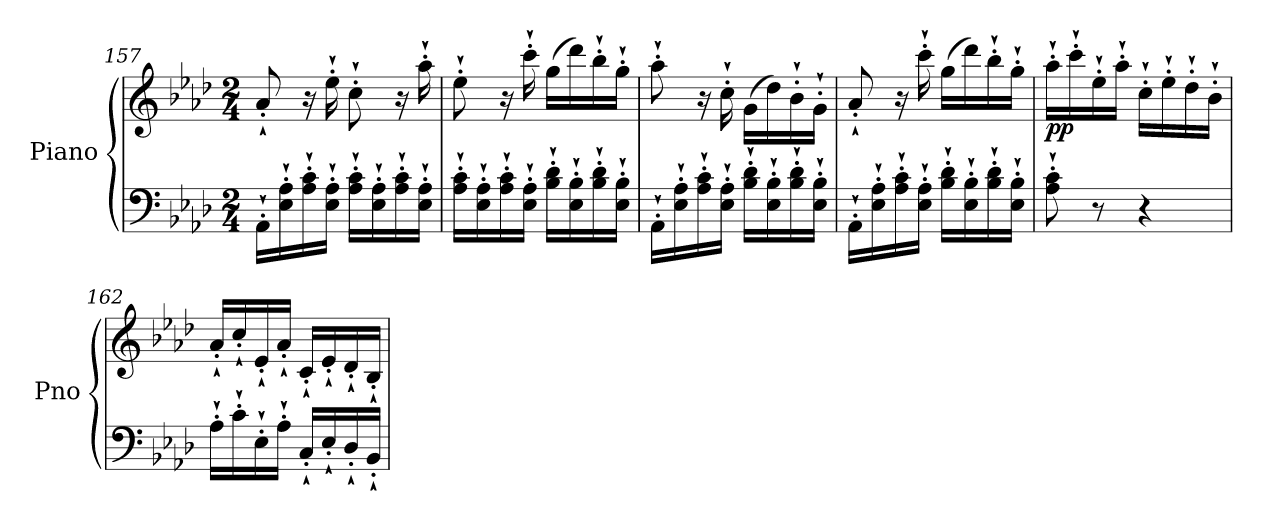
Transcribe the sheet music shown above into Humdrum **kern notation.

**kern	**kern	**dynam
*part1	*part1	*part1
*staff2	*staff1	*staff1/2
*I"Piano	*	*
*I'Pno	*	*
*clefF4	*clefG2	*
*k[b-e-a-d-]	*k[b-e-a-d-]	*
*M2/4	*M2/4	*
=157	=157	=157
!	!	!LO:DY:b
16AA-`'\LL	8a-`'/	other-dynamics
16E-\`' 16A-\`'	.	.
16A-\`' 16c\`'	16r	.
16E-\`' 16A-\`'JJ	16ee-`'\	.
16A-\`' 16c\`'LL	8cc`'\	.
16E-\`' 16A-\`'	.	.
16A-\`' 16c\`'	16r	.
16E-\`' 16A-\`'JJ	16aa-`'\	.
=158	=158	=158
16A-\`' 16c\`'LL	8ee-`'\	.
16E-\`' 16A-\`'	.	.
16A-\`' 16c\`'	16r	.
16E-\`' 16A-\`'JJ	16ccc`'\	.
16B-\`' 16d-\`'LL	(16gg\LL	.
16E-\`' 16B-\`'	16ddd-\)	.
16B-\`' 16d-\`'	16bb-`'\	.
16E-\`' 16B-\`'JJ	16gg`'\JJ	.
=159	=159	=159
16AA-`'\LL	8aa-`'\	.
16E-\`' 16A-\`'	.	.
16A-\`' 16c\`'	16r	.
16E-\`' 16A-\`'JJ	16cc`'\	.
16B-\`' 16d-\`'LL	(16g\LL	.
16E-\`' 16B-\`'	16dd-\)	.
16B-\`' 16d-\`'	16b-`'\	.
16E-\`' 16B-\`'JJ	16g`'\JJ	.
!!LO:PB:g=z
=160	=160	=160
16AA-`'\LL	8a-`'/	.
16E-\`' 16A-\`'	.	.
16A-\`' 16c\`'	16r	.
16E-\`' 16A-\`'JJ	16ccc`'\	.
16B-\`' 16d-\`'LL	(16gg\LL	.
16E-\`' 16B-\`'	16ddd-\)	.
16B-\`' 16d-\`'	16bb-`'\	.
16E-\`' 16B-\`'JJ	16gg`'\JJ	.
=161	=161	=161
!	!	!LO:DY:b
8A-\`' 8c\`'	16aa-`'\LL	pp
.	16ccc`'\	.
8r	16ee-`'\	.
.	16aa-`'\JJ	.
4r	16cc`'\LL	.
.	16ee-`'\	.
.	16dd-`'\	.
.	16b-`'\JJ	.
=162	=162	=162
16A-`'\LL	16a-`'/LL	.
16c`'\	16cc`'/	.
16E-`'\	16e-`'/	.
16A-`'\JJ	16a-`'/JJ	.
16C`'/LL	16c`'/LL	.
16E-`'/	16e-`'/	.
16D-`'/	16d-`'/	.
16BB-`'/JJ	16B-`'/JJ	.
=	=	=
*-	*-	*-
